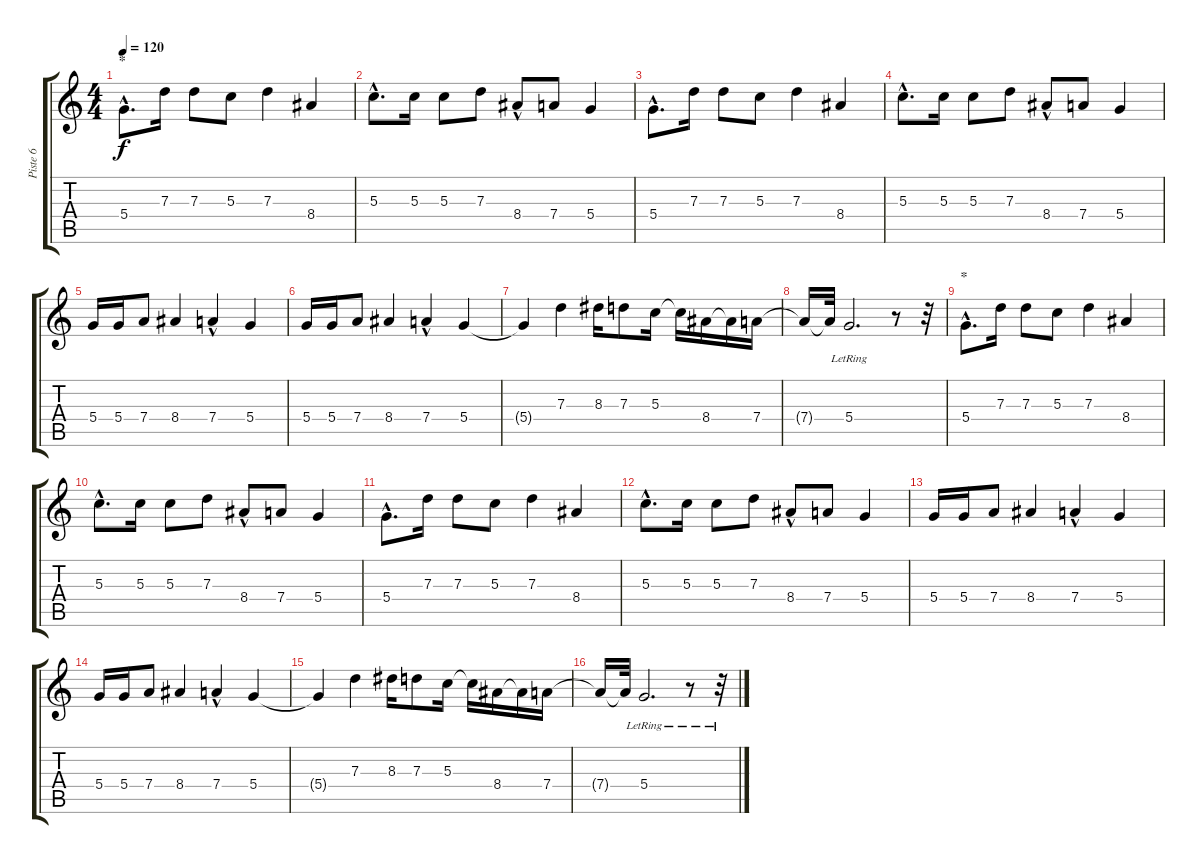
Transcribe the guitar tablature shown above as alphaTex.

\track ("Piste 6" "Piste 6") {instrument electricguitarmuted}
\staff {score tabs}
\tuning (E4 B3 G3 D3 A2 E2) {hide}
\ts (4 4)
\section ("" "*")
\tempo 120
\clef g2
\ks c
5.4{hac}.8{d dy f} 7.3.16 7.3.8 5.3.8 7.3.4 8.4.4 |
5.3{hac}.8{d} 5.3.16 5.3.8 7.3.8 8.4{hac}.8 7.4.8 5.4.4 |
5.4{hac}.8{d} 7.3.16 7.3.8 5.3.8 7.3.4 8.4.4 |
5.3{hac}.8{d} 5.3.16 5.3.8 7.3.8 8.4{hac}.8 7.4.8 5.4.4 |
5.4.16 5.4.16 7.4.8 8.4.4 7.4{hac}.4 5.4.4 |
5.4.16 5.4.16 7.4.8 8.4.4 7.4{hac}.4 5.4.4 |
5.4{t}.4 7.3.4 8.3.16 7.3.8 5.3.16 5.3{t}.16 8.4.16 8.4{t}.16 7.4.16 |
7.4{t}.16 7.4{t}.32 5.4{lr}.2{d} r.8 r.32 |
\section ("" "*")
5.4{hac}.8{d} 7.3.16 7.3.8 5.3.8 7.3.4 8.4.4 |
5.3{hac}.8{d} 5.3.16 5.3.8 7.3.8 8.4{hac}.8 7.4.8 5.4.4 |
5.4{hac}.8{d} 7.3.16 7.3.8 5.3.8 7.3.4 8.4.4 |
5.3{hac}.8{d} 5.3.16 5.3.8 7.3.8 8.4{hac}.8 7.4.8 5.4.4 |
5.4.16 5.4.16 7.4.8 8.4.4 7.4{hac}.4 5.4.4 |
5.4.16 5.4.16 7.4.8 8.4.4 7.4{hac}.4 5.4.4 |
5.4{t}.4 7.3.4 8.3.16 7.3.8 5.3.16 5.3{t}.16 8.4.16 8.4{t}.16 7.4.16 |
7.4{t}.16 7.4{t}.32 5.4{lr}.2{d} r.8 r.32
